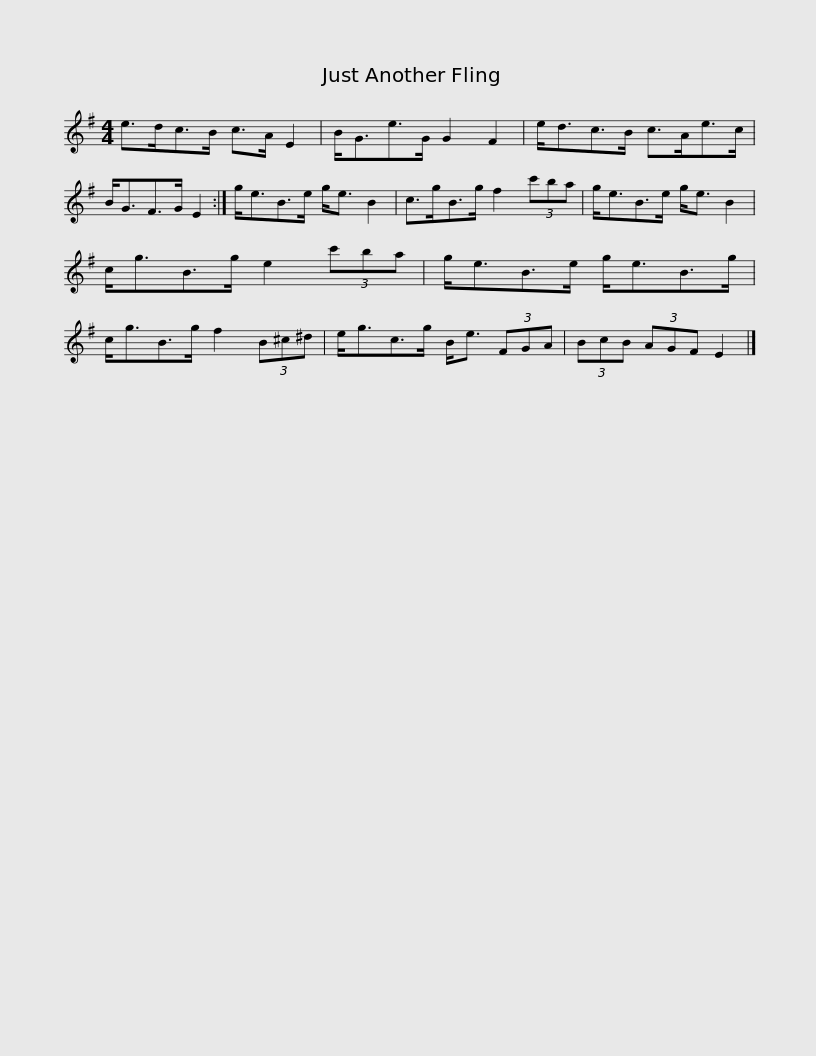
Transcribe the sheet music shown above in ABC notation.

X:1
L:1/8
M:4/4
I:linebreak $
K:Emin
V:1 treble
V:1
 e>dc>B c>A E2 | B<Ge>G G2 F2 | e<dc>B c>Ae>c | B<GF>G E2 :| g<eB>e g<e B2 |$ %5
 c>gB>g f2 (3c'ba | g<eB>e g<e B2 | c<gB>g e2 (3c'ba | g<eB>e g<eB>g |$ c<gB>g f2 (3B^c^d | %10
 e<gc>g B<e (3FGA | (3BcB (3AGF E2 |] %12
